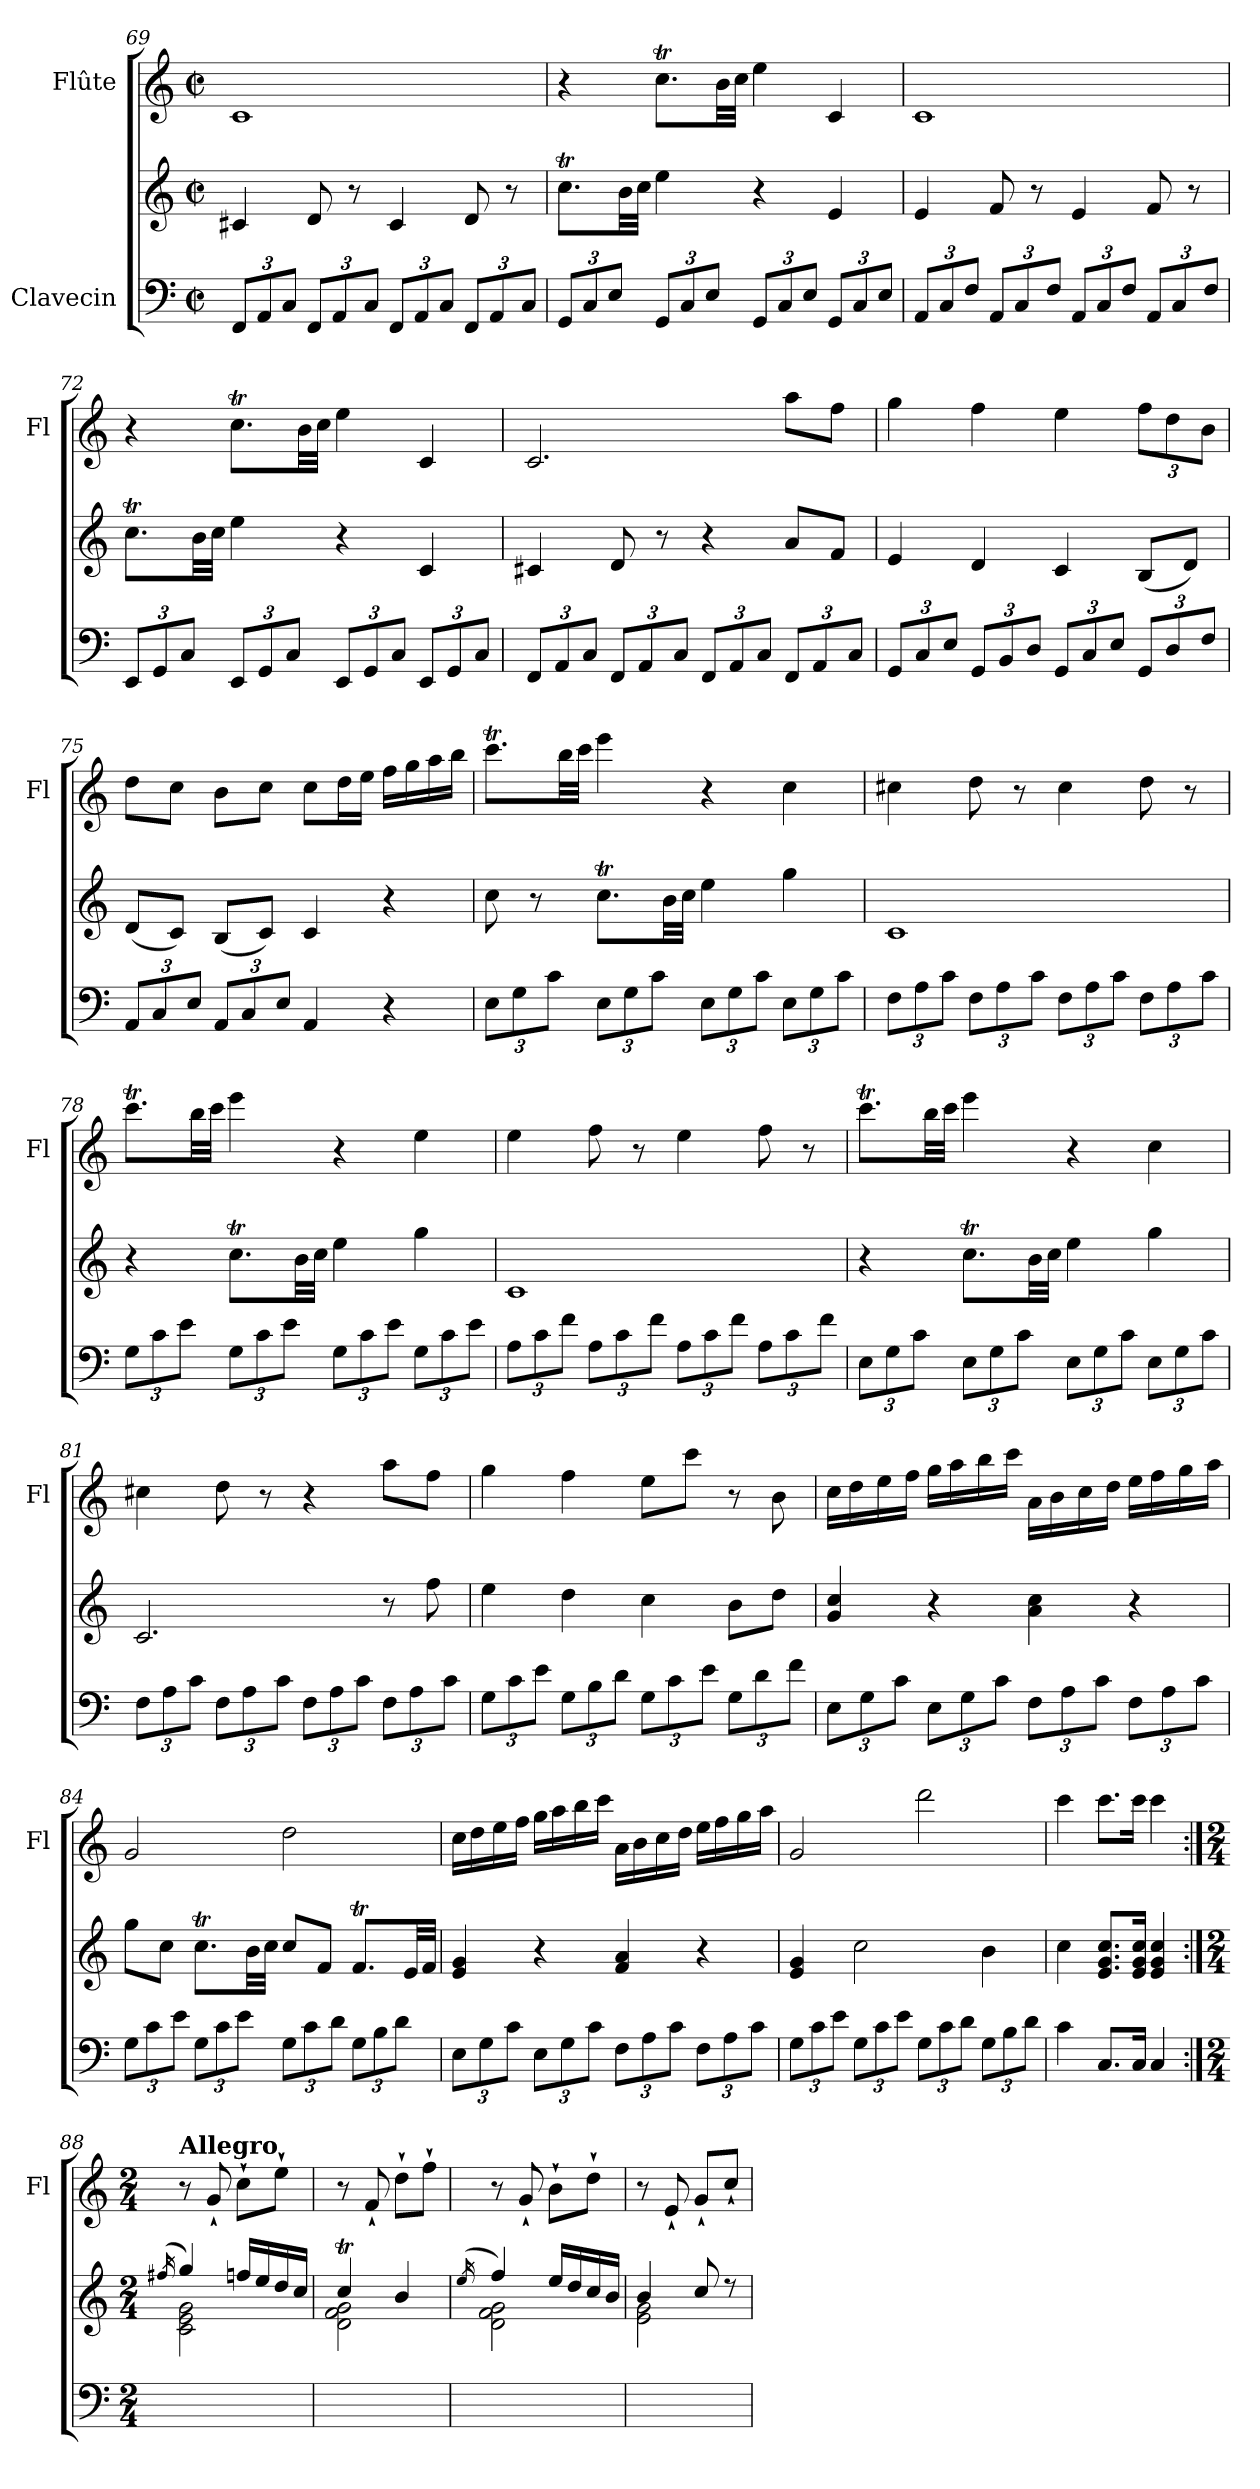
**kern	**kern	**kern
*part2	*part2	*part1
*staff3	*staff2	*staff1
*I"Clavecin	*	*I"Flûte
*	*	*I'Fl
!!LO:LB:g=z
*clefF4	*clefG2	*clefG2
*k[]	*k[]	*k[]
*M2/2	*M2/2	*M2/2
*met(c|)	*met(c|)	*met(c|)
*Xbrackettup	*	*
=69	=69	=69
12FF/L	4c#X/	1c
12AA/	.	.
12C/J	.	.
12FF/L	8d/	.
12AA/	.	.
.	8r	.
12C/J	.	.
12FF/L	4c#/	.
12AA/	.	.
12C/J	.	.
12FF/L	8d/	.
12AA/	.	.
.	8r	.
12C/J	.	.
=70	=70	=70
12GG/L	8.ccT\L	4r
12C/	.	.
12E/J	.	.
.	32b\LL	.
.	32cc\JJJ	.
12GG/L	4ee\	8.ccT\L
12C/	.	.
12E/J	.	.
.	.	32b\LL
.	.	32cc\JJJ
12GG/L	4r	4ee\
12C/	.	.
12E/J	.	.
12GG/L	4e/	4c/
12C/	.	.
12E/J	.	.
=71	=71	=71
12AA/L	4e/	1c
12C/	.	.
12F/J	.	.
12AA/L	8f/	.
12C/	.	.
.	8r	.
12F/J	.	.
12AA/L	4e/	.
12C/	.	.
12F/J	.	.
12AA/L	8f/	.
12C/	.	.
.	8r	.
12F/J	.	.
!!LO:LB:g=z
=72	=72	=72
12EE/L	8.ccT\L	4r
12GG/	.	.
12C/J	.	.
.	32b\LL	.
.	32cc\JJJ	.
12EE/L	4ee\	8.ccT\L
12GG/	.	.
12C/J	.	.
.	.	32b\LL
.	.	32cc\JJJ
12EE/L	4r	4ee\
12GG/	.	.
12C/J	.	.
12EE/L	4c/	4c/
12GG/	.	.
12C/J	.	.
=73	=73	=73
12FF/L	4c#X/	2.c/
12AA/	.	.
12C/J	.	.
12FF/L	8d/	.
12AA/	.	.
.	8r	.
12C/J	.	.
12FF/L	4r	.
12AA/	.	.
12C/J	.	.
12FF/L	8a/L	8aa\L
12AA/	.	.
.	8f/J	8ff\J
12C/J	.	.
=74	=74	=74
12GG/L	4e/	4gg\
12C/	.	.
12E/J	.	.
12GG/L	4d/	4ff\
12BB/	.	.
12D/J	.	.
12GG/L	4c/	4ee\
12C/	.	.
12E/J	.	.
*	*	*Xbrackettup
12GG/L	(<8B/L	12ff\L
12D/	.	12dd\
.	8d/J)	.
12F/J	.	12b\J
!!LO:LB:g=z
=75	=75	=75
12AA/L	(<8d/L	8dd\L
12C/	.	.
.	8c/J)	8cc\J
12E/J	.	.
12AA/L	(<8B/L	8b\L
12C/	.	.
.	8c/J)	8cc\J
12E/J	.	.
4AA/	4c/	8cc\L
.	.	16dd\L
.	.	16ee\JJ
4r	4r	16ff\LL
.	.	16gg\
.	.	16aa\
.	.	16bb\JJ
=76	=76	=76
12E\L	8cc\	8.cccT\L
12G\	.	.
.	8r	.
12c\J	.	.
.	.	32bb\LL
.	.	32ccc\JJJ
12E\L	8.ccT\L	4eee\
12G\	.	.
12c\J	.	.
.	32b\LL	.
.	32cc\JJJ	.
12E\L	4ee\	4r
12G\	.	.
12c\J	.	.
12E\L	4gg\	4cc\
12G\	.	.
12c\J	.	.
=77	=77	=77
12F\L	1c	4cc#X\
12A\	.	.
12c\J	.	.
12F\L	.	8dd\
12A\	.	.
.	.	8r
12c\J	.	.
12F\L	.	4cc#\
12A\	.	.
12c\J	.	.
12F\L	.	8dd\
12A\	.	.
.	.	8r
12c\J	.	.
!!LO:PB:g=z
=78	=78	=78
12G\L	4r	8.cccT\L
12c\	.	.
12e\J	.	.
.	.	32bb\LL
.	.	32ccc\JJJ
12G\L	8.ccT\L	4eee\
12c\	.	.
12e\J	.	.
.	32b\LL	.
.	32cc\JJJ	.
12G\L	4ee\	4r
12c\	.	.
12e\J	.	.
12G\L	4gg\	4ee\
12c\	.	.
12e\J	.	.
=79	=79	=79
12A\L	1c	4ee\
12c\	.	.
12f\J	.	.
12A\L	.	8ff\
12c\	.	.
.	.	8r
12f\J	.	.
12A\L	.	4ee\
12c\	.	.
12f\J	.	.
12A\L	.	8ff\
12c\	.	.
.	.	8r
12f\J	.	.
=80	=80	=80
12E\L	4r	8.cccT\L
12G\	.	.
12c\J	.	.
.	.	32bb\LL
.	.	32ccc\JJJ
12E\L	8.ccT\L	4eee\
12G\	.	.
12c\J	.	.
.	32b\LL	.
.	32cc\JJJ	.
12E\L	4ee\	4r
12G\	.	.
12c\J	.	.
12E\L	4gg\	4cc\
12G\	.	.
12c\J	.	.
!!LO:LB:g=z
=81	=81	=81
12F\L	2.c/	4cc#X\
12A\	.	.
12c\J	.	.
12F\L	.	8dd\
12A\	.	.
.	.	8r
12c\J	.	.
12F\L	.	4r
12A\	.	.
12c\J	.	.
12F\L	8r	8aa\L
12A\	.	.
.	8ff\	8ff\J
12c\J	.	.
=82	=82	=82
12G\L	4ee\	4gg\
12c\	.	.
12e\J	.	.
12G\L	4dd\	4ff\
12B\	.	.
12d\J	.	.
12G\L	4cc\	8ee\L
12c\	.	.
.	.	8ccc\J
12e\J	.	.
12G\L	8b\L	8r
12d\	.	.
.	8dd\J	8b\
12f\J	.	.
!!LO:LB:g=z
=83	=83	=83
12E\L	4g/ 4cc/	16cc\LL
.	.	16dd\
12G\	.	.
.	.	16ee\
12c\J	.	.
.	.	16ff\JJ
12E\L	4r	16gg\LL
.	.	16aa\
12G\	.	.
.	.	16bb\
12c\J	.	.
.	.	16ccc\JJ
12F\L	4a\ 4cc\	16a\LL
.	.	16b\
12A\	.	.
.	.	16cc\
12c\J	.	.
.	.	16dd\JJ
12F\L	4r	16ee\LL
.	.	16ff\
12A\	.	.
.	.	16gg\
12c\J	.	.
.	.	16aa\JJ
=84	=84	=84
12G\L	8gg\L	2g/
12c\	.	.
.	8cc\J	.
12e\J	.	.
12G\L	8.ccT\L	.
12c\	.	.
12e\J	.	.
.	32b\LL	.
.	32cc\JJJ	.
12G\L	8cc/L	2dd\
12c\	.	.
.	8f/J	.
12d\J	.	.
12G\L	8.fT/L	.
12B\	.	.
12d\J	.	.
.	32e/LL	.
.	32f/JJJ	.
!!LO:LB:g=z
=85	=85	=85
12E\L	4e/ 4g/	16cc\LL
.	.	16dd\
12G\	.	.
.	.	16ee\
12c\J	.	.
.	.	16ff\JJ
12E\L	4r	16gg\LL
.	.	16aa\
12G\	.	.
.	.	16bb\
12c\J	.	.
.	.	16ccc\JJ
12F\L	4f/ 4a/	16a\LL
.	.	16b\
12A\	.	.
.	.	16cc\
12c\J	.	.
.	.	16dd\JJ
12F\L	4r	16ee\LL
.	.	16ff\
12A\	.	.
.	.	16gg\
12c\J	.	.
.	.	16aa\JJ
=86	=86	=86
12G\L	4e/ 4g/	2g/
12c\	.	.
12e\J	.	.
12G\L	2cc\	.
12c\	.	.
12e\J	.	.
12G\L	.	2ddd\
12c\	.	.
12d\J	.	.
12G\L	4b\	.
12B\	.	.
12d\J	.	.
=87	=87	=87
4c\	4cc\	4ccc\
8.C/L	8.e/ 8.g/ 8.cc/L	8.ccc\L
16C/Jk	16e/ 16g/ 16cc/Jk	16ccc\Jk
4C/	4e/ 4g/ 4cc/	4ccc\
!!LO:PB:g=z
=88:|!	=88:|!	=88:|!
*M2/4	*M2/4	*M2/4
*	*	*MM120
.	(<16qff#X/	.
*	*^	*
!	!	!	!LO:TX:a:B:t=Allegro
2ryy	4gg/)	2c\ 2e\ 2g\	8r
.	.	.	8g`/
.	16ffn/LL	.	8cc`\L
.	16ee/	.	.
.	16dd/	.	8ee`\J
.	16cc/JJ	.	.
=89	=89	=89	=89
2ryy	4ccT/	2d\ 2f\ 2g\	8r
.	.	.	8f`/
.	4b/	.	8dd`\L
.	.	.	8ff`\J
=90	=90	=90	=90
.	(<16qee/	.	.
2ryy	4ff/)	2d\ 2f\ 2g\	8r
.	.	.	8g`/
.	16ee/LL	.	8b`\L
.	16dd/	.	.
.	16cc/	.	8dd`\J
.	16b/JJ	.	.
=91	=91	=91	=91
2ryy	4b/	2e\ 2g\	8r
.	.	.	8e`/
.	8cc/	.	8g`/L
.	8r	.	8cc`/J
*	*v	*v	*
=	=	=
*-	*-	*-
